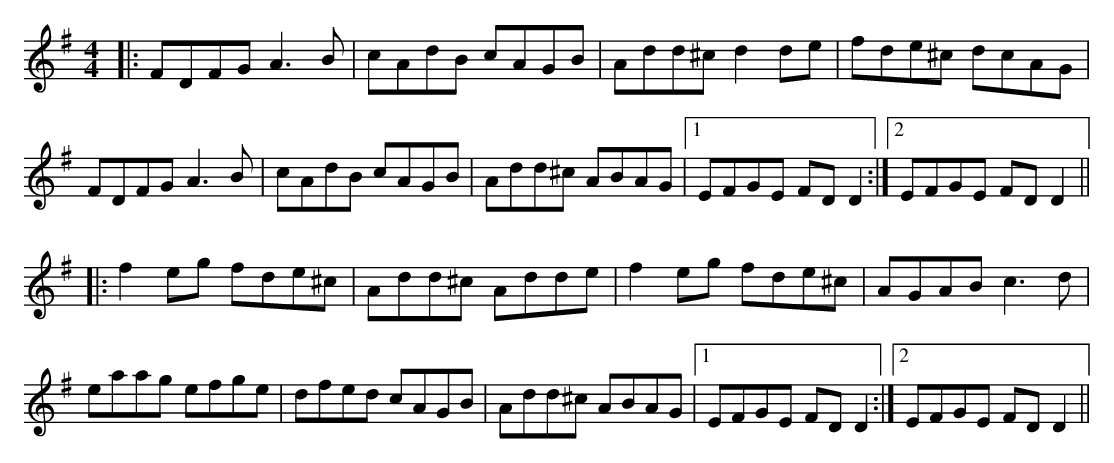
X:1
M:4/4
K:Dmix
|:FDFG A3B|cAdB cAGB|Add^c d2de|fde^c dcAG|
FDFG A3B|cAdB cAGB|Add^c ABAG|1 EFGE FDD2:|2 EFGE FDD2||
|:f2eg fde^c|Add^c Adde|f2eg fde^c|AGAB c3d|
eaag efge|dfed cAGB|Add^c ABAG|1 EFGE FDD2:|2 EFGE FDD2||
